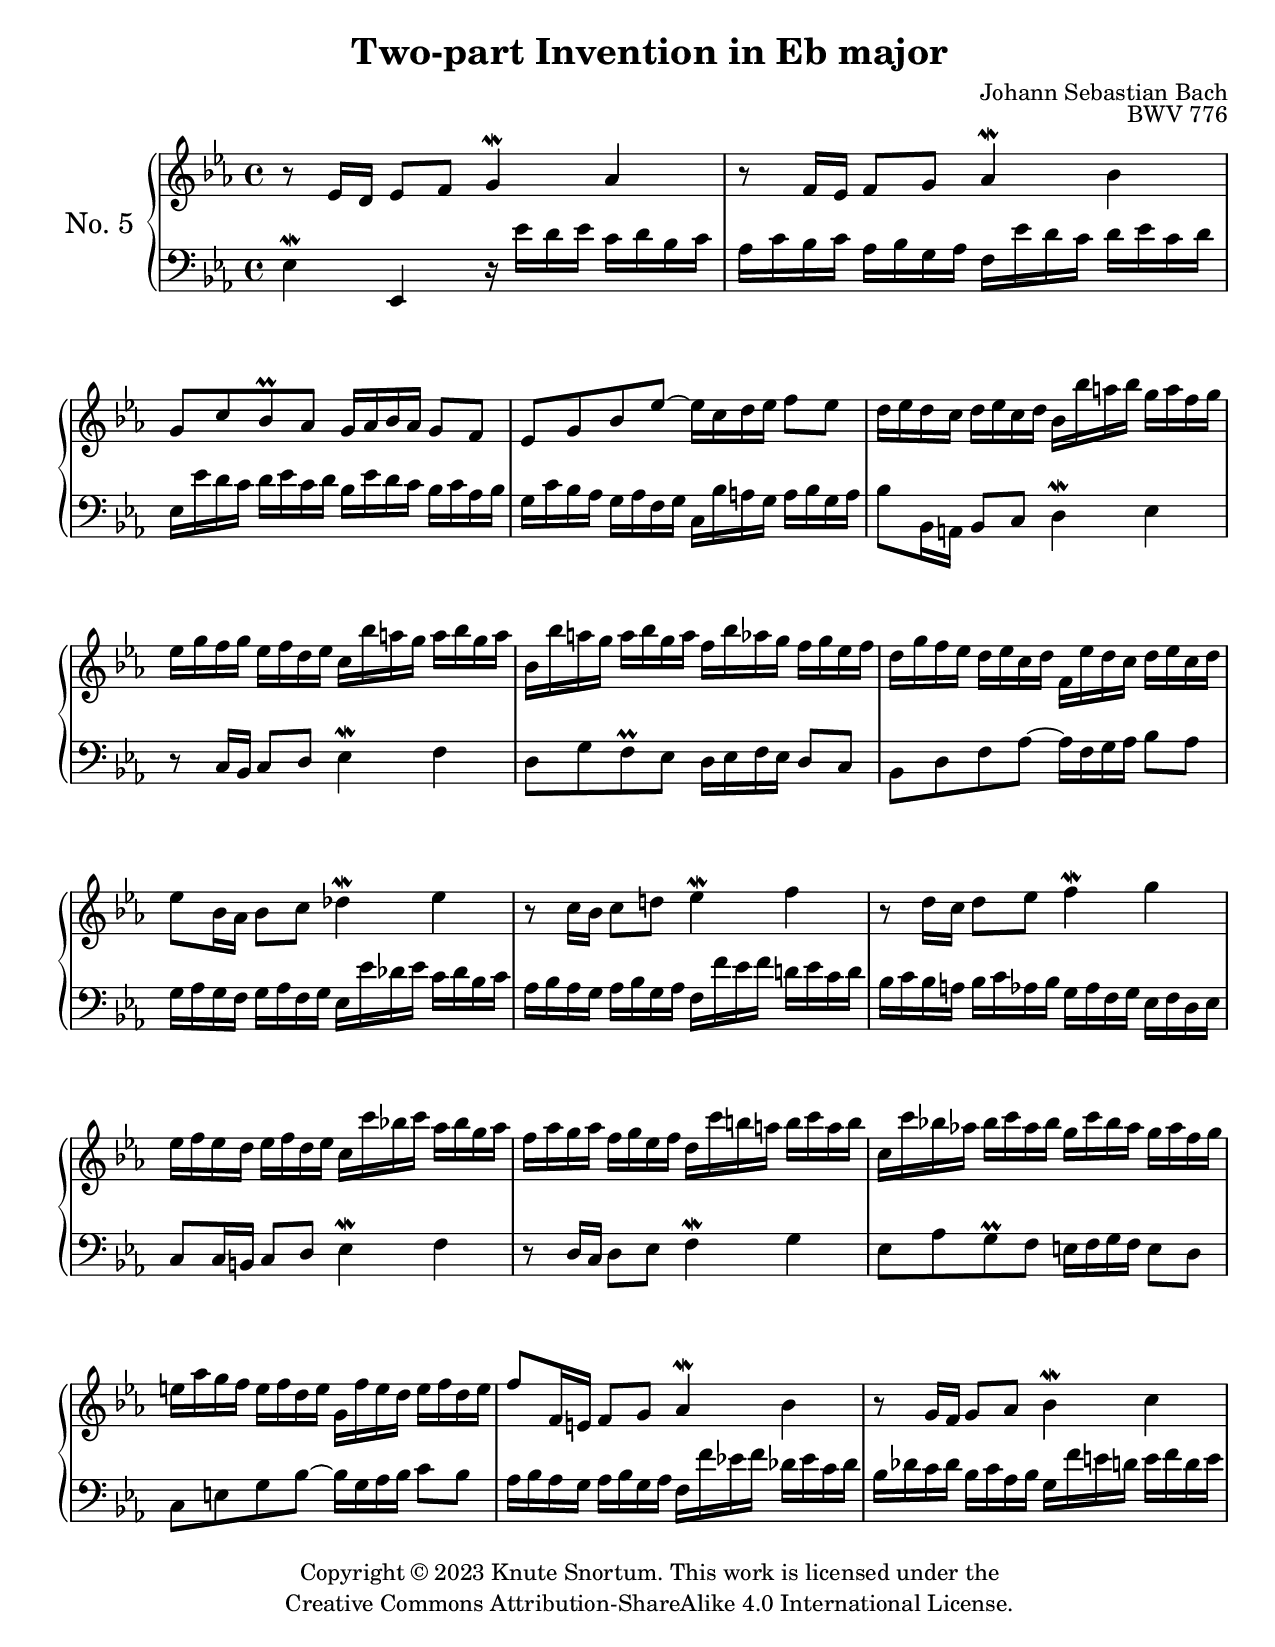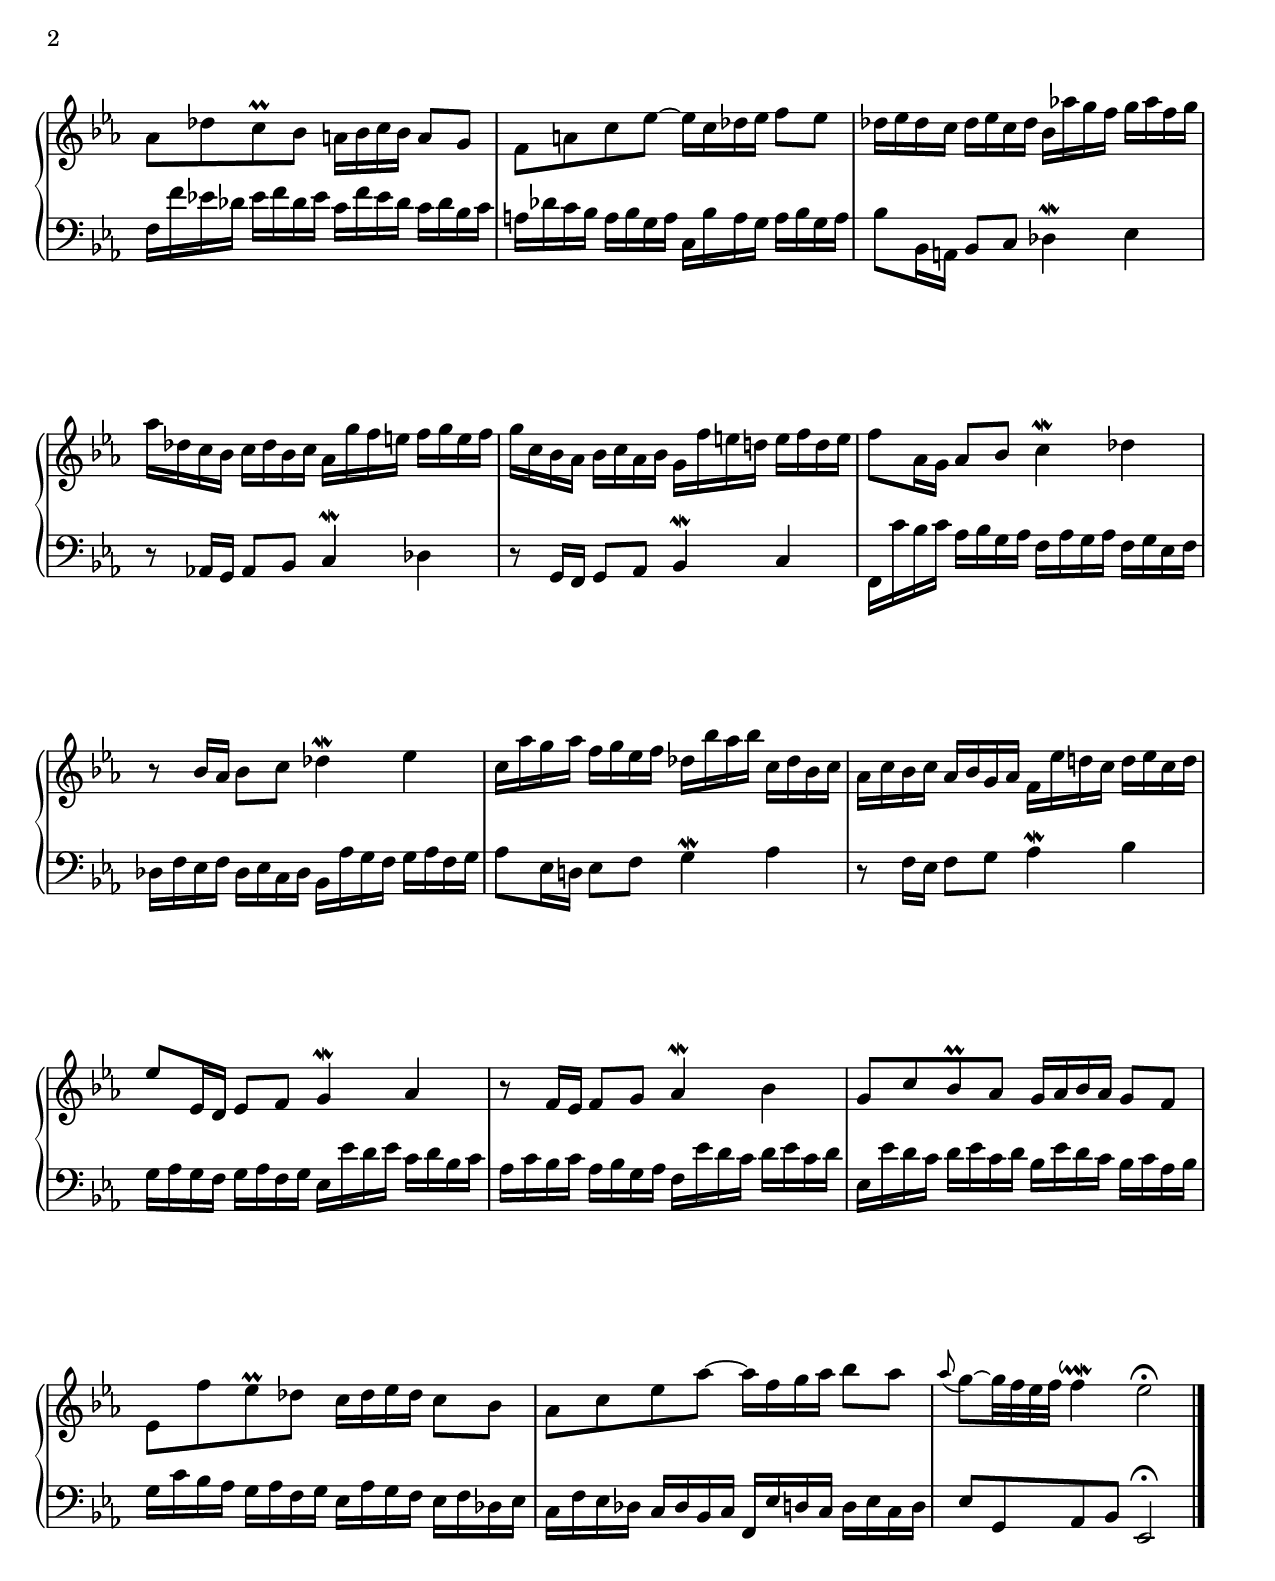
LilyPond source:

\version "2.24.0"
\language "english"

\include "includes/header-paper.ily"
%...+....1....+....2....+....3....+....4....+....5....+....6....+....7....+....

\version "2.24.0"
\language "english"

global = {
  \time 4/4
  \key ef \major
  \accidentalStyle piano
}

rightHand = \relative ef' {
  \global
  r8 ef16 d ef8 f g4\mordent af |
  r8 f16 ef f8 g af4\mordent bf |
  g8 c bf\prall af  g16 af bf af  g8 f |
  ef8 g bf ef~  ef16 c d ef  f8 ef |
  d16 ef d c  d ef c d  bf bf' a bf  g a f g |
  ef16 g f g  ef f d ef  c bf' a g  a bf g a |
  bf,16 bf' a g  a bf g a  f bf af g  f g ef f |
  d16 g f ef  d ef c d  f, ef' d c d ef c d |
  
  \barNumberCheck 9
  ef8 bf16 af bf8 c df4\mordent ef |
  r8 c16 bf c8 d ef4\mordent f |
  r8 d16 c d8 ef f4\mordent g |
  ef16 f ef d  ef f d ef  c c' bf c  af bf g af |
  f16 af g af  f g ef f  d c' b a  b c a b |
  c,16 c' bf af  bf c af bf  g c bf af  g af f g |
  e16 af g f  e f d e  g, f' e d  e f d e |
  f8 f,16 e f8 g af4\mordent bf |
  
  \barNumberCheck 17
  r8 g16 f g8 af bf4\mordent c |
  af8 df c\prall bf  a16 bf c bf  a8 g |
  f8 a c ef~  ef16 c df ef  f8 ef |
  df16 ef df c  df ef c df  bf af' g f  g af f g |
  af16 df, c bf  c df bf c  af g' f e  f g e f |
  g16 c, bf af  bf c af bf  g f' e d  e f d e |
  f8 af,16 g af8 bf c4\mordent df |
  r8 bf16 af bf8 c df4\mordent ef |
  
  \barNumberCheck 25
  c16 af' g af  f g ef f  df bf' af bf  c, df bf c |
  af16 c bf c  af bf g af  f ef' d c  d ef c d |
  ef8 ef,16 d ef8 f g4\mordent af |
  r8 f16 ef f8 g af4\mordent bf |
  g8 c bf\prall af  g16 af bf af  g8 f |
  ef8 f' ef\prall df  c16 df ef df  c8 bf |
  af8 c ef af~  af16 f g af bf8 af |
  \tag layout { 
    \appoggiatura { af8 } g8~ g32 f ef f  f4\downmordent 
  }
    \tag midi {
      af16 g16. f32 ef f  g f ef f \tuplet 3/2 { g32 f g f ef f }
    }
    ef2\fermata | 
  \bar "|."
}

leftHand = \relative ef {
  \clef bass
  \global
  ef4\mordent ef, r16 ef'' d ef  c d bf c |
  af16 c bf c  af bf g af  f ef' d c  d ef c d |
  ef,16 ef' d c  d ef c d  bf ef d c  bf c af bf |
  g16 c bf af  g af f g  c, bf' a g  a bf g a |
  bf8 bf,16 a bf8 c d4\mordent ef |
  r8 c16 bf c8 d ef4\mordent f |
  d8 g f\prall ef  d16 ef f ef  d8 c |
  bf8 d f af~  af16 f g af  bf8 af |
  
  \barNumberCheck 9
  g16 af g f  g af f g  ef ef' df ef  c df bf c |
  af16 bf af g  af bf g af  f f' ef f  d ef c d |
  bf16 c bf a  bf c af bf  g af f g  ef f d ef |
  c8 c16 b c8 d ef4\mordent f |
  r8 d16 c d8 ef f4\mordent g |
  ef8 af g\prall f  e16 f g f  e8 d |
  c8 e g bf~  bf16 g af bf  c8 bf |
  af16 bf af g  af bf g af  f f' ef f  df ef c df |
  
  \barNumberCheck 17
  bf16 df c df  bf c af bf  g f' e d  e f d e |
  f,16 f' ef df  ef f df ef  c f ef df  c df bf c |
  a16 df c bf  a bf g a  c, bf' a g  a bf g a |
  bf8 bf,16 a bf8 c df4\mordent ef |
  r8 af,16 g af8 bf c4\mordent df |
  r8 g,16 f g8 af bf4\mordent c |
  f,16 c'' bf c  af bf g af  f af g af  f g ef f |
  df16 f ef f  df ef c df  bf af' g f  g af f g |
  
  \barNumberCheck 25
  af8 ef16 d ef8 f g4\mordent af |
  r8 f16 ef f8 g af4\mordent bf |
  g16 af g f  g af f g  ef ef' d ef  c d bf c |
  af16 c bf c  af bf g af  f ef' d c  d ef c d |
  ef,16 ef' d c  d ef c d  bf ef d c  bf c af bf |
  g16 c bf af  g af f g  ef af g f  ef f df ef |
  c16 f ef df  c df bf c  f, ef' d c  d ef c d |
  ef8 g, af bf ef,2\fermata |
}

dynamics = {
  
}

inventionFiveMusic = \score { 
  \header {
    opus = "BWV 776"
  }
  \keepWithTag layout
  \new PianoStaff \with { 
    instrumentName = \markup \huge "No. 5"
  } <<
    \new Staff = "upper" \rightHand
    \new Staff = "lower" \leftHand
  >>
  \layout {}
}

\include "articulate.ly"

inventionFiveMidi = \book {
  \bookOutputName "invention-no5-Eb-maj"
  \score { 
    \articulate {
      \keepWithTag midi
      <<
        \new Staff = "upper" << \rightHand \dynamics >>
        \new Staff = "lower" << \leftHand \dynamics >>
      >>
    }
    \midi {
      \tempo 4 = 84
    }
  }
}


\header {
  title = "Two-part Invention in Eb major"
  composer = "Johann Sebastian Bach"
}

\inventionFiveMusic
\inventionFiveMidi
